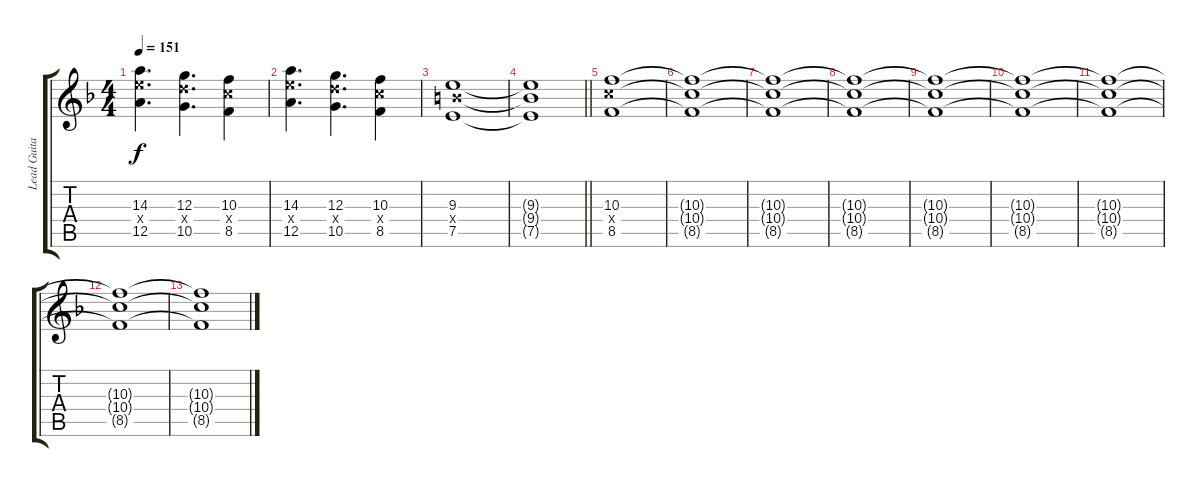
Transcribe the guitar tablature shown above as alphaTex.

\track ("Lead Guitar 1 - Brian Baker" "Lead Guita") {instrument distortionguitar}
\staff {score tabs}
\tuning (E4 B3 G3 D3 A2 E2) {hide}
\ts (4 4)
\tempo 151
\clef g2
\ks f
(14.3 14.4{x} 12.5).4{d dy f} (12.3 12.4{x} 10.5).4{d} (10.3 10.4{x} 8.5).4 |
(14.3 14.4{x} 12.5).4{d} (12.3 12.4{x} 10.5).4{d} (10.3 10.4{x} 8.5).4 |
(9.3 9.4{x} 7.5).1 |
\barLineRight lightlight
(9.3{t} 9.4{t} 7.5{t}).1 |
(10.3 10.4{x} 8.5).1{volume 8} |
(10.3{t} 10.4{t} 8.5{t}).1 |
(10.3{t} 10.4{t} 8.5{t}).1 |
(10.3{t} 10.4{t} 8.5{t}).1 |
(10.3{t} 10.4{t} 8.5{t}).1{volume 0} |
(10.3{t} 10.4{t} 8.5{t}).1 |
(10.3{t} 10.4{t} 8.5{t}).1 |
(10.3{t} 10.4{t} 8.5{t}).1 |
(10.3{t} 10.4{t} 8.5{t}).1
